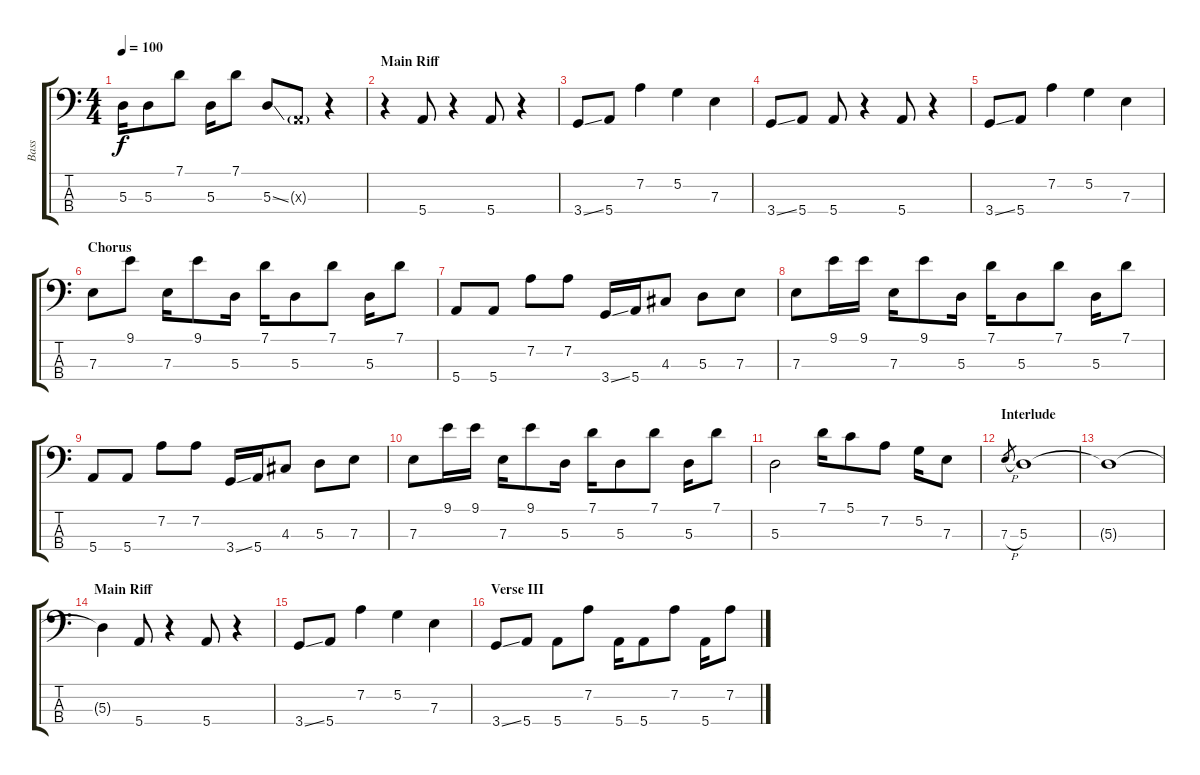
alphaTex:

\track ("Bass" "Bass") {instrument electricbassfinger}
\staff {score tabs}
\tuning (G2 D2 A1 E1) {hide}
\ts (4 4)
\tempo 100
\clef f4
\ks c
5.3.16{dy f} 5.3.8 7.1.8 5.3.16 7.1.8 5.3{ss}.8 0.3{g x}.8 r.4 |
\section ("" "Main Riff")
r.4 5.4.8 r.4 5.4.8 r.4 |
3.4{ss}.8 5.4.8 7.2.4 5.2.4 7.3.4 |
3.4{ss}.8 5.4.8 5.4.8 r.4 5.4.8 r.4 |
3.4{ss}.8 5.4.8 7.2.4 5.2.4 7.3.4 |
\section ("" "Chorus")
7.3.8 9.1.8 7.3.16 9.1.8 5.3.16 7.1.16 5.3.8 7.1.8 5.3.16 7.1.8 |
5.4.8 5.4.8 7.2.8 7.2.8 3.4{ss}.16 5.4.16 4.3.8 5.3.8 7.3.8 |
7.3.8 9.1.16 9.1.16 7.3.16 9.1.8 5.3.16 7.1.16 5.3.8 7.1.8 5.3.16 7.1.8 |
5.4.8 5.4.8 7.2.8 7.2.8 3.4{ss}.16 5.4.16 4.3.8 5.3.8 7.3.8 |
7.3.8 9.1.16 9.1.16 7.3.16 9.1.8 5.3.16 7.1.16 5.3.8 7.1.8 5.3.16 7.1.8 |
5.3.2 7.1.16 5.1.8 7.2.8 5.2.16 7.3.8 |
\section ("" "Interlude")
7.3{h}.8{gr} 5.3.1 |
5.3{t}.1 |
\section ("" "Main Riff")
5.3{t}.4 5.4.8 r.4 5.4.8 r.4 |
3.4{ss}.8 5.4.8 7.2.4 5.2.4 7.3.4 |
\section ("" "Verse III")
3.4{ss}.8 5.4.8 5.4.8 7.2.8 5.4.16 5.4.8 7.2.8 5.4.16 7.2.8
